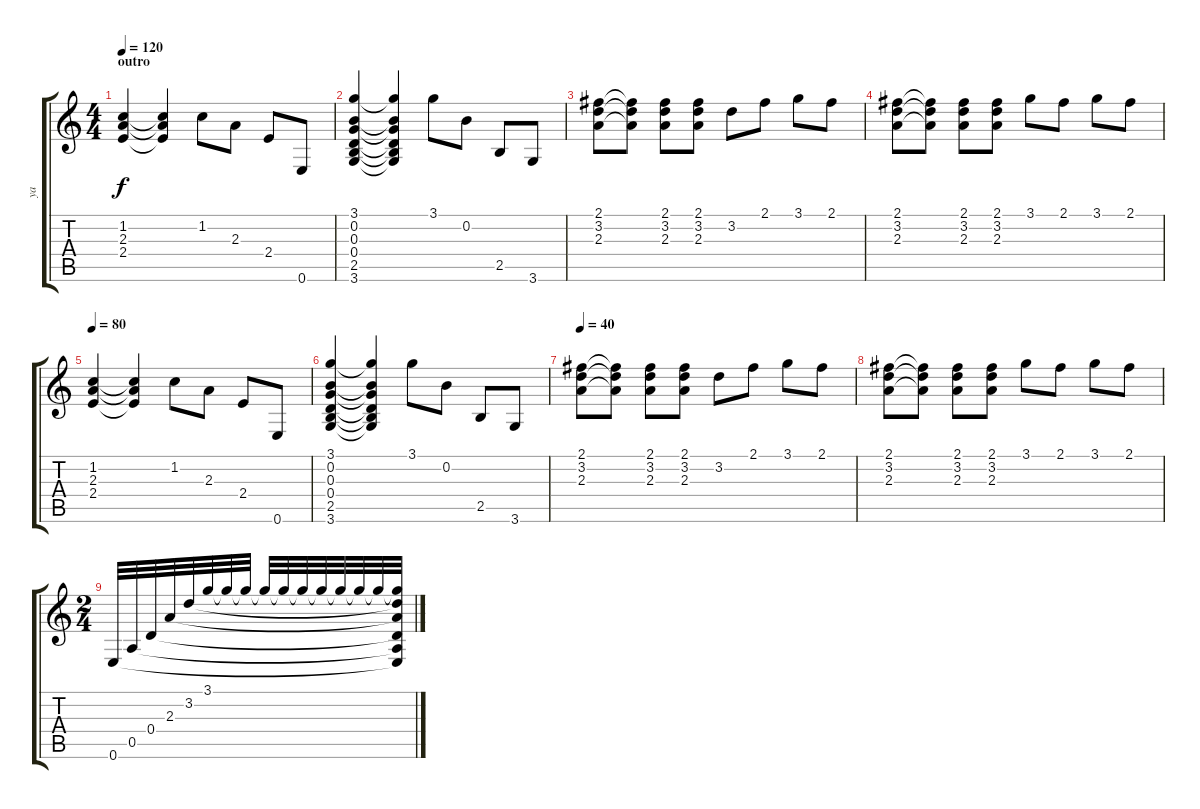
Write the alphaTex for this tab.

\track ("ya" "ya") {instrument electricguitarclean}
\staff {score tabs}
\tuning (E4 B3 G3 D3 A2 E2) {hide}
\ts (4 4)
\section ("" "outro")
\tempo 120
\clef g2
\ks c
(1.2 2.3 2.4).4{dy f} (1.2{t} 2.3{t} 2.4{t}).4 1.2.8 2.3.8 2.4.8 0.6.8 |
(3.1 0.2 0.3 0.4 2.5 3.6).4 (3.1{t} 0.2{t} 0.3{t} 0.4{t} 2.5{t} 3.6{t}).4 3.1.8 0.2.8 2.5.8 3.6.8 |
(2.1 3.2 2.3).8 (2.1{t} 3.2{t} 2.3{t}).8 (2.1 3.2 2.3).8 (2.1 3.2 2.3).8 3.2.8 2.1.8 3.1.8 2.1.8 |
(2.1 3.2 2.3).8 (2.1{t} 3.2{t} 2.3{t}).8 (2.1 3.2 2.3).8 (2.1 3.2 2.3).8 3.1.8 2.1.8 3.1.8 2.1.8 |
\tempo 80
(1.2 2.3 2.4).4 (1.2{t} 2.3{t} 2.4{t}).4 1.2.8 2.3.8 2.4.8 0.6.8 |
(3.1 0.2 0.3 0.4 2.5 3.6).4 (3.1{t} 0.2{t} 0.3{t} 0.4{t} 2.5{t} 3.6{t}).4 3.1.8 0.2.8 2.5.8 3.6.8 |
\tempo 40
(2.1 3.2 2.3).8 (2.1{t} 3.2{t} 2.3{t}).8 (2.1 3.2 2.3).8 (2.1 3.2 2.3).8 3.2.8 2.1.8 3.1.8 2.1.8 |
(2.1 3.2 2.3).8 (2.1{t} 3.2{t} 2.3{t}).8 (2.1 3.2 2.3).8 (2.1 3.2 2.3).8 3.1.8 2.1.8 3.1.8 2.1.8 |
\ts (2 4)
0.6.32 0.5.32 0.4.32 2.3.32 3.2.32 3.1.32 3.1{t}.32 3.1{t}.32 3.1{t}.32 3.1{t}.32 3.1{t}.32 3.1{t}.32 3.1{t}.32 3.1{t}.32 3.1{t}.32 (3.1{t} 3.2{t} 2.3{t} 0.4{t} 0.5{t} 0.6{t}).32
